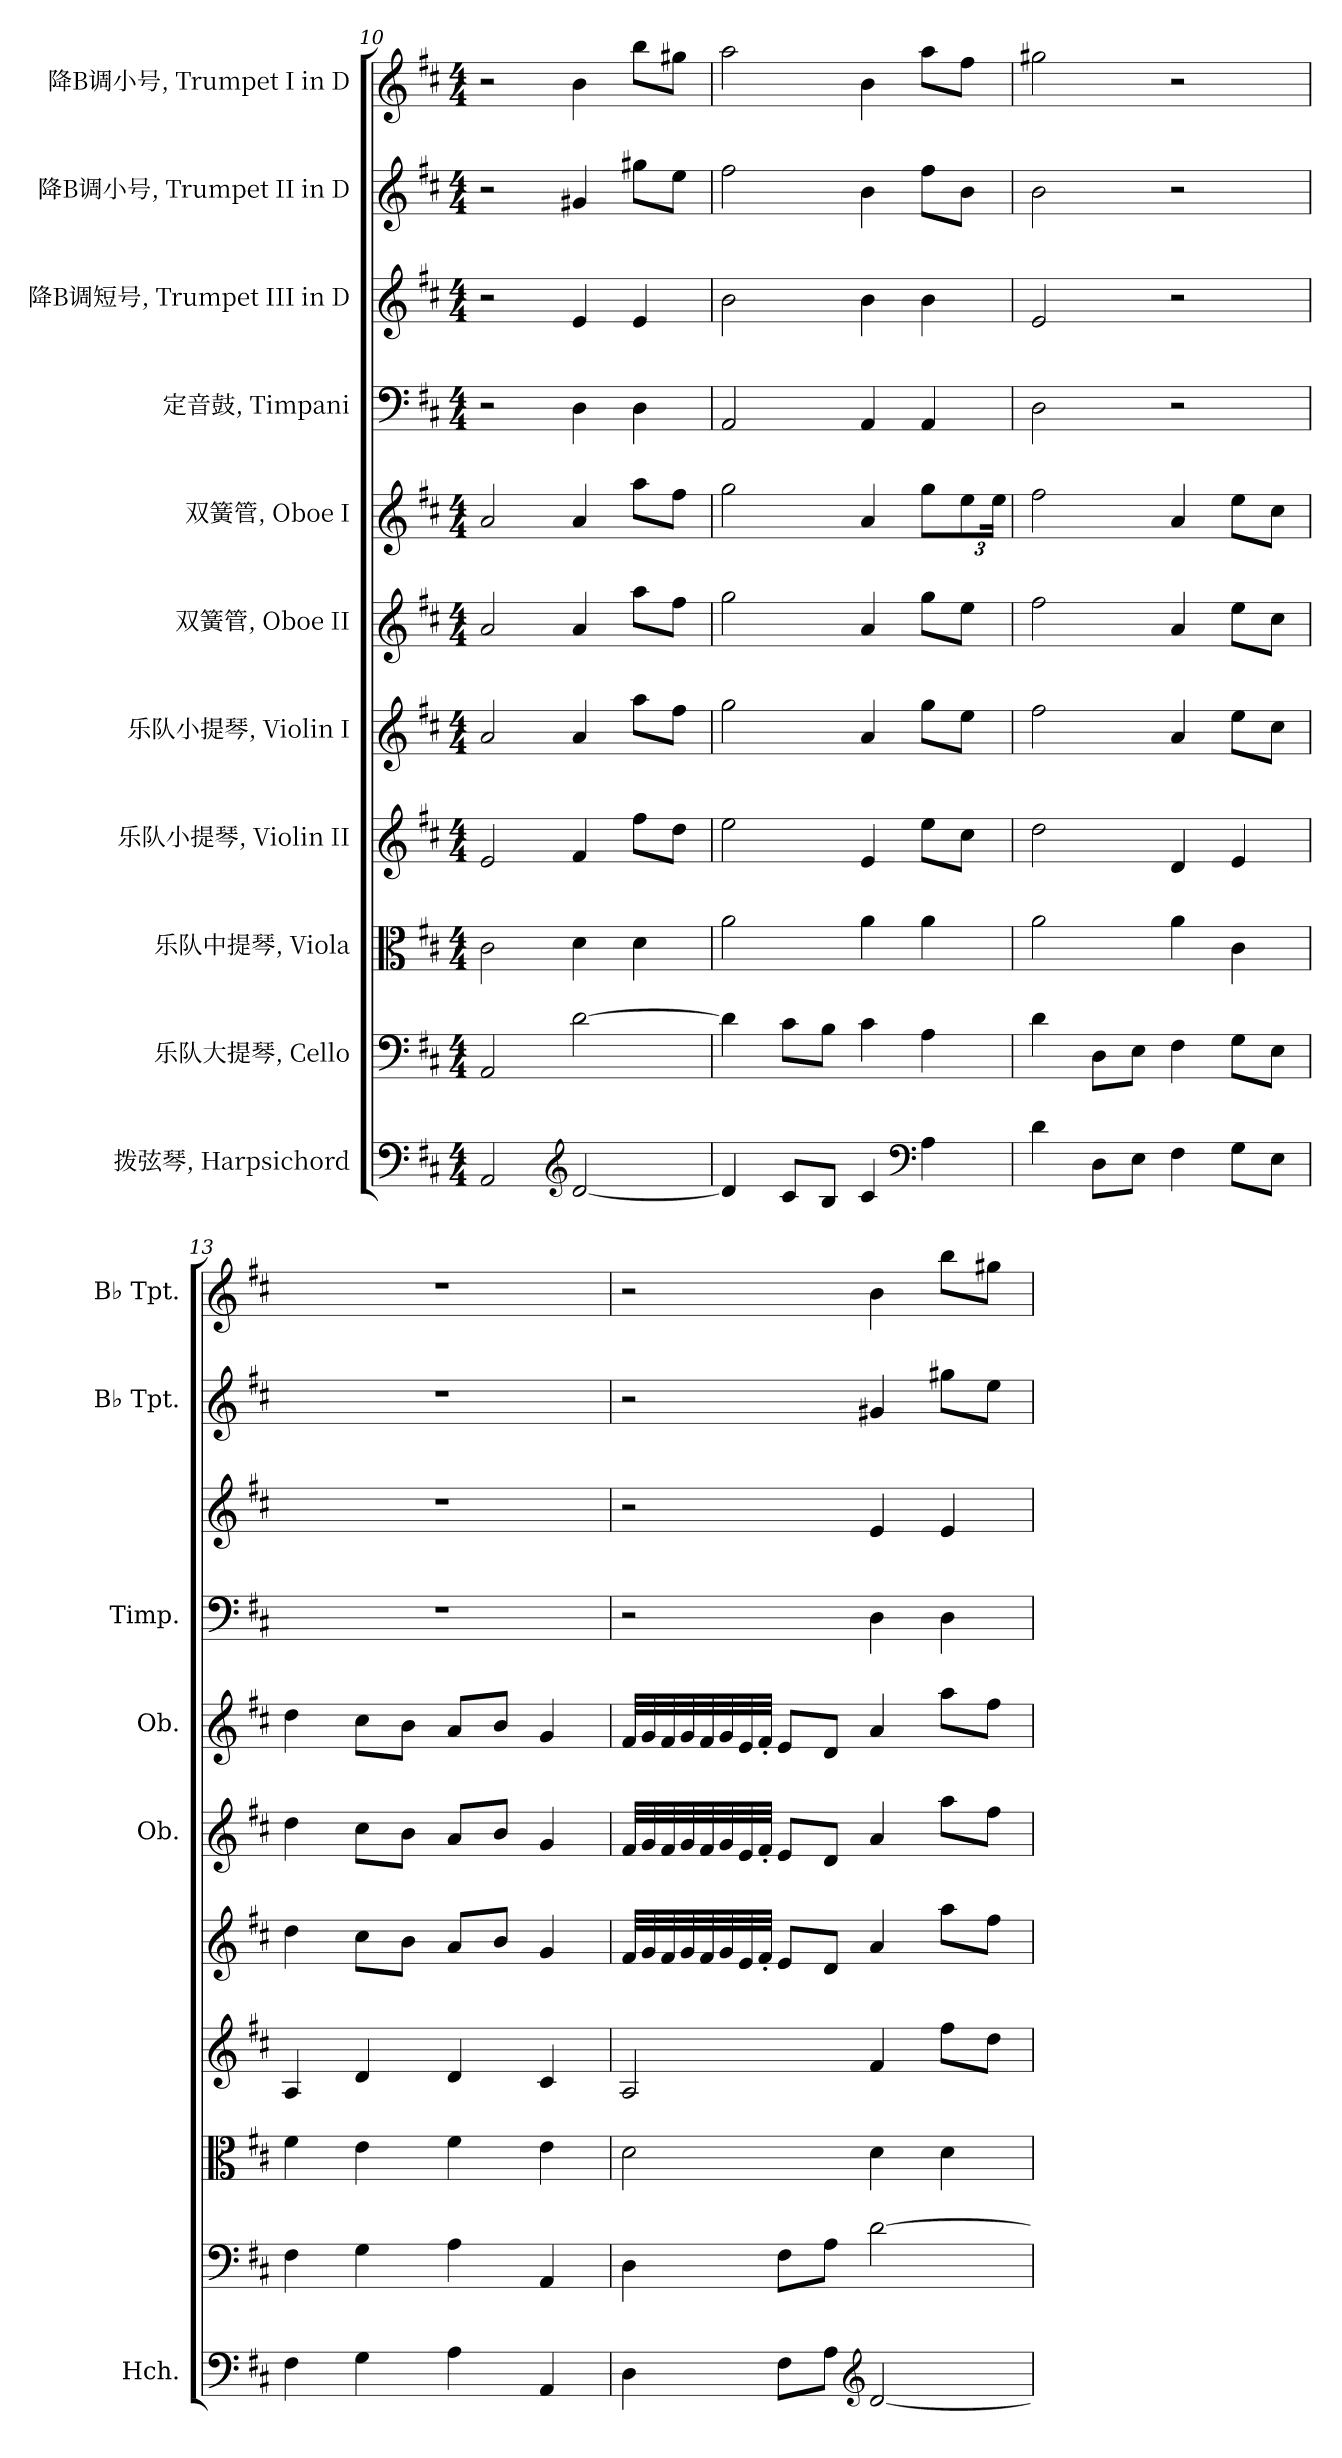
**kern	**kern	**kern	**kern	**kern	**kern	**kern	**kern	**kern	**kern	**kern
*part11	*part10	*part9	*part8	*part7	*part6	*part5	*part4	*part3	*part2	*part1
*staff11	*staff10	*staff9	*staff8	*staff7	*staff6	*staff5	*staff4	*staff3	*staff2	*staff1
*I"拨弦琴, Harpsichord	*I"乐队大提琴, Cello	*I"乐队中提琴, Viola	*I"乐队小提琴, Violin II	*I"乐队小提琴, Violin I	*I"双簧管, Oboe II	*I"双簧管, Oboe I	*I"定音鼓, Timpani	*I"降B调短号, Trumpet III in D	*I"降B调小号, Trumpet II in D	*I"降B调小号, Trumpet I in D
*I'Hch.	*	*	*	*	*I'Ob.	*I'Ob.	*I'Timp.	*	*I'B♭ Tpt.	*I'B♭ Tpt.
*clefF4	*clefF4	*clefC3	*clefG2	*clefG2	*clefG2	*clefG2	*clefF4	*clefG2	*clefG2	*clefG2
*	*	*	*	*	*	*	*	*ITrd1c2	*ITrd1c2	*ITrd1c2
*k[f#c#]	*k[f#c#]	*k[f#c#]	*k[f#c#]	*k[f#c#]	*k[f#c#]	*k[f#c#]	*k[f#c#]	*k[]	*k[]	*k[]
*M4/4	*M4/4	*M4/4	*M4/4	*M4/4	*M4/4	*M4/4	*M4/4	*M4/4	*M4/4	*M4/4
=10	=10	=10	=10	=10	=10	=10	=10	=10	=10	=10
2AA/	2AA/	2c#\	2e/	2a/	2a/	2a/	2r	2r	2r	2r
*clefG2	*	*	*	*	*	*	*	*	*	*
[2d/	[2d\	4d\	4f#/	4a/	4a/	4a/	4D\	4d/	4f#X/	4a\
.	.	4d\	8ff#\L	8aa\L	8aa\L	8aa\L	4D\	4d/	8ff#X\L	8aa\L
.	.	.	8dd\J	8ff#\J	8ff#\J	8ff#\J	.	.	8dd\J	8ff#X\J
=11	=11	=11	=11	=11	=11	=11	=11	=11	=11	=11
4d/]	4d\]	2a\	2ee\	2gg\	2gg\	2gg\	2AA/	2a\	2ee\	2gg\
8c#/L	8c#\L	.	.	.	.	.	.	.	.	.
8B/J	8B\J	.	.	.	.	.	.	.	.	.
4c#/	4c#\	4a\	4e/	4a/	4a/	4a/	4AA/	4a\	4a\	4a\
*clefF4	*	*	*	*	*	*	*	*	*	*
4A\	4A\	4a\	8ee\L	8gg\L	8gg\L	8gg\L	4AA/	4a\	8ee\L	8gg\L
*	*	*	*	*	*	*Xbrackettup	*	*	*	*
.	.	.	8cc#\J	8ee\J	8ee\J	12ee\	.	.	8a\J	8ee\J
.	.	.	.	.	.	24ee\Jk	.	.	.	.
=12	=12	=12	=12	=12	=12	=12	=12	=12	=12	=12
4d\	4d\	2a\	2dd\	2ff#\	2ff#\	2ff#\	2D\	2d/	2a\	2ff#X\
8D\L	8D\L	.	.	.	.	.	.	.	.	.
8E\J	8E\J	.	.	.	.	.	.	.	.	.
4F#\	4F#\	4a\	4d/	4a/	4a/	4a/	2r	2r	2r	2r
8G\L	8G\L	4c#\	4e/	8ee\L	8ee\L	8ee\L	.	.	.	.
8E\J	8E\J	.	.	8cc#\J	8cc#\J	8cc#\J	.	.	.	.
!!LO:PB:g=z
=13	=13	=13	=13	=13	=13	=13	=13	=13	=13	=13
4F#\	4F#\	4f#\	4A/	4dd\	4dd\	4dd\	1r	1r	1r	1r
4G\	4G\	4e\	4d/	8cc#\L	8cc#\L	8cc#\L	.	.	.	.
.	.	.	.	8b\J	8b\J	8b\J	.	.	.	.
4A\	4A\	4f#\	4d/	8a/L	8a/L	8a/L	.	.	.	.
.	.	.	.	8b/J	8b/J	8b/J	.	.	.	.
4AA/	4AA/	4e\	4c#/	4g/	4g/	4g/	.	.	.	.
=14	=14	=14	=14	=14	=14	=14	=14	=14	=14	=14
4D\	4D\	2d\	2A/	32f#/LLL	32f#/LLL	32f#/LLL	2r	2r	2r	2r
.	.	.	.	32g/	32g/	32g/	.	.	.	.
.	.	.	.	32f#/	32f#/	32f#/	.	.	.	.
.	.	.	.	32g/	32g/	32g/	.	.	.	.
.	.	.	.	32f#/	32f#/	32f#/	.	.	.	.
.	.	.	.	32g/	32g/	32g/	.	.	.	.
.	.	.	.	32e/	32e/	32e/	.	.	.	.
.	.	.	.	32f#'/JJJ	32f#'/JJJ	32f#'/JJJ	.	.	.	.
8F#\L	8F#\L	.	.	8e/L	8e/L	8e/L	.	.	.	.
8A\J	8A\J	.	.	8d/J	8d/J	8d/J	.	.	.	.
*clefG2	*	*	*	*	*	*	*	*	*	*
[2d/	[2d\	4d\	4f#/	4a/	4a/	4a/	4D\	4d/	4f#X/	4a\
.	.	4d\	8ff#\L	8aa\L	8aa\L	8aa\L	4D\	4d/	8ff#X\L	8aa\L
.	.	.	8dd\J	8ff#\J	8ff#\J	8ff#\J	.	.	8dd\J	8ff#X\J
=	=	=	=	=	=	=	=	=	=	=
*-	*-	*-	*-	*-	*-	*-	*-	*-	*-	*-
